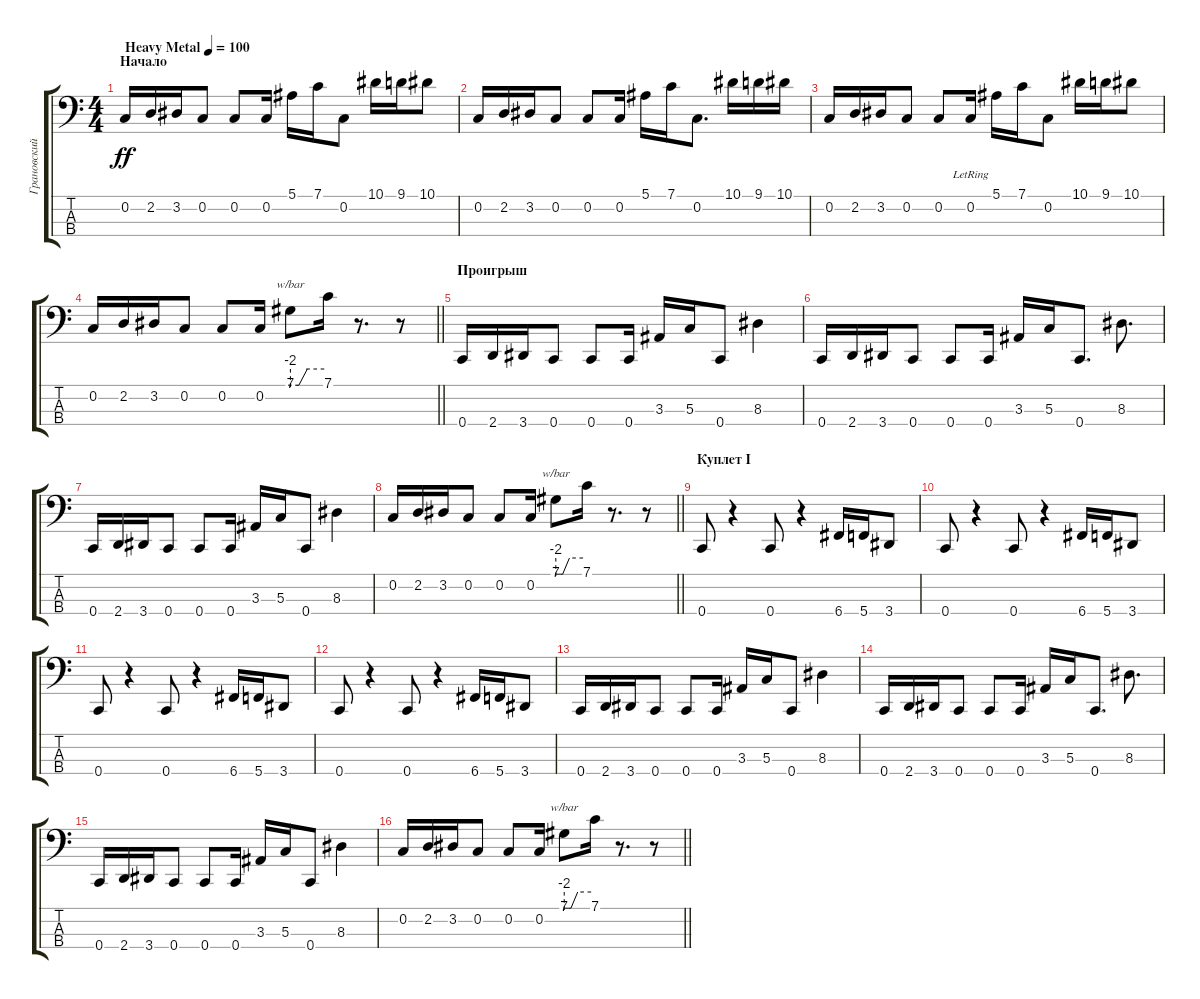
\track ("Грановский (бас)" "Грановский") {instrument electricbassfinger}
\staff {score tabs}
\tuning (F2 C2 G1 C1) {hide}
\ts (4 4)
\section ("" "Начало")
\tempo (100 "Heavy Metal")
\clef f4
\ks c
0.2.16{dy ff instrument electricbassfinger} 2.2.16 3.2.16 0.2.8 0.2.8 0.2.16 5.1.16 7.1.16 0.2.8 10.1.16 9.1.16 10.1.8 |
0.2.16 2.2.16 3.2.16 0.2.8 0.2.8 0.2.16 5.1.16 7.1.16 0.2.8{d} 10.1.16 9.1.16 10.1.16 |
0.2.16 2.2.16 3.2.16 0.2.8 0.2.8 0.2{lr}.16 5.1.16 7.1.16 0.2.8 10.1.16 9.1.16 10.1.8 |
\barLineRight lightlight
0.2.16 2.2.16 3.2.16 0.2.8 0.2.8 0.2.16 7.1.8{tbe (custom default 0 -8 15 -8 30 0 60 0)} 7.1.16 r.8{d} r.8 |
\section ("" "Проигрыш")
0.4.16 2.4.16 3.4.16 0.4.8 0.4.8 0.4.16 3.3.16 5.3.16 0.4.8 8.3.4 |
0.4.16 2.4.16 3.4.16 0.4.8 0.4.8 0.4.16 3.3.16 5.3.16 0.4.8{d} 8.3.8{d} |
0.4.16 2.4.16 3.4.16 0.4.8 0.4.8 0.4.16 3.3.16 5.3.16 0.4.8 8.3.4 |
\barLineRight lightlight
0.2.16 2.2.16 3.2.16 0.2.8 0.2.8 0.2.16 7.1.8{tbe (custom default 0 -8 15 -8 30 0 60 0)} 7.1.16 r.8{d} r.8 |
\section ("" "Куплет I")
0.4.8 r.4 0.4.8 r.4 6.4.16 5.4.16 3.4.8 |
0.4.8 r.4 0.4.8 r.4 6.4.16 5.4.16 3.4.8 |
0.4.8 r.4 0.4.8 r.4 6.4.16 5.4.16 3.4.8 |
0.4.8 r.4 0.4.8 r.4 6.4.16 5.4.16 3.4.8 |
0.4.16 2.4.16 3.4.16 0.4.8 0.4.8 0.4.16 3.3.16 5.3.16 0.4.8 8.3.4 |
0.4.16 2.4.16 3.4.16 0.4.8 0.4.8 0.4.16 3.3.16 5.3.16 0.4.8{d} 8.3.8{d} |
0.4.16 2.4.16 3.4.16 0.4.8 0.4.8 0.4.16 3.3.16 5.3.16 0.4.8 8.3.4 |
\barLineRight lightlight
0.2.16 2.2.16 3.2.16 0.2.8 0.2.8 0.2.16 7.1.8{tbe (custom default 0 -8 15 -8 30 0 60 0)} 7.1.16 r.8{d} r.8
